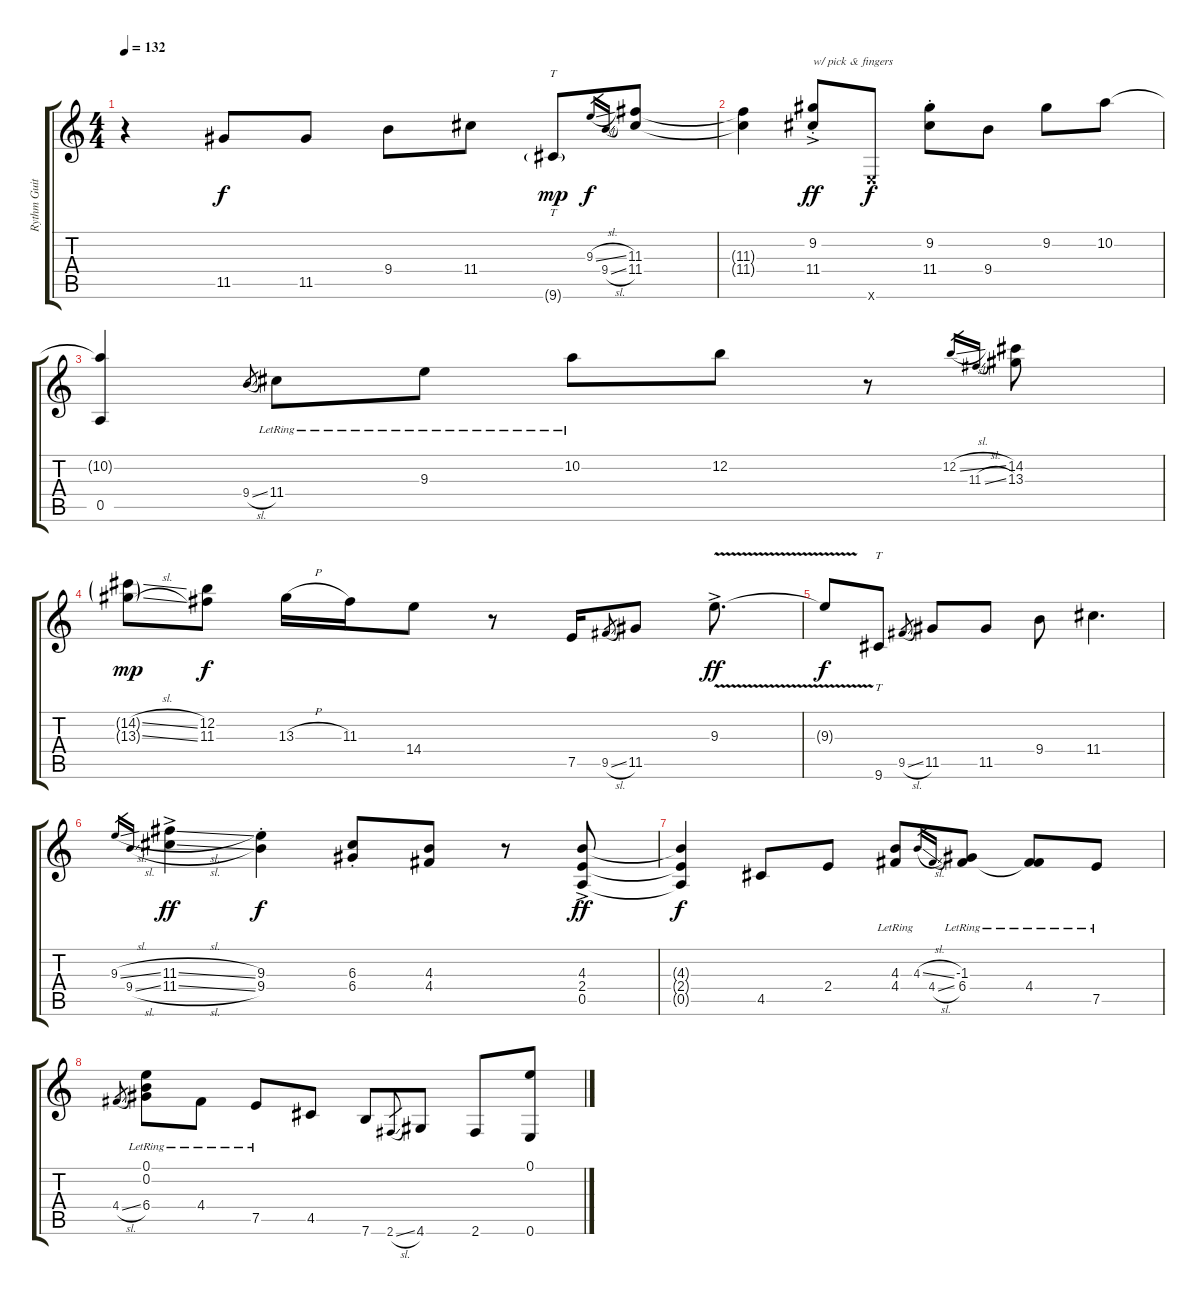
\track ("Rythm Guitar " "Rythm Guit") {instrument electricguitarclean}
\staff {score tabs}
\tuning (E4 B3 G3 D3 A2 E2) {hide}
\ts (4 4)
\tempo 132
\clef g2
\ks c
r.4{dy ff} 11.5.8{dy f} 11.5.8 9.4.8 11.4.8 9.6{g}.8{tt dy mp} 9.3{sl}.16{gr dy f} 9.4{sl}.16{gr} (11.3 11.4).8 |
(11.3{t} 11.4{t}).4 (9.2 11.4{ac st}).8{txt "w/ pick & fingers" dy ff} 0.6{x}.8{dy f} (9.2{st} 11.4).8 9.4.8 9.2.8 10.2.8 |
(10.2{t} 0.5).4 9.4{sl}.8{gr} 11.4{lr}.8 9.3{lr}.8 10.2{lr}.8 12.2.8 r.8 12.2{sl}.16{gr} 11.3{sl}.16{gr} (14.2 13.3).8 |
(14.2{sl g} 13.3{sl g}).8{dy mp} (12.2 11.3).8{dy f} 13.3{h}.16 11.3.16 14.4.8 r.8 7.5.16 9.5{sl}.8{gr} 11.5.8 9.3{v ac}.8{d dy ff} |
9.3{v t}.8{dy f} 9.6.8{tt} 9.5{sl}.8{gr} 11.5.8 11.5.8 9.4.8 11.4.4{d} |
9.3{sl}.16{gr} 9.4{sl}.16{gr} (11.3{sl} 11.4{sl ac}).4{dy ff} (9.3 9.4{st}).4{dy f} (6.3 6.4{st}).8 (4.3 4.4).8 r.8 (4.3 2.4 0.5{ac}).8{dy ff} |
(4.3{t} 2.4{t} 0.5{t}).4{dy f} 4.5.8 2.4.8 (4.3{lr} 4.4).8 4.3{sl}.16{gr} 4.4{sl}.16{gr} (-1.3 6.4{lr}).8 (-1.3{t} 4.4{lr}).8 7.5{lr}.8 |
4.4{sl}.8{gr} (0.1 0.2{lr} 6.4).8 4.4{lr}.8 7.5{lr}.8 4.5.8 7.6.8 2.6{sl}.8{gr} 4.6.8 2.6.8 (0.1 0.6).8
